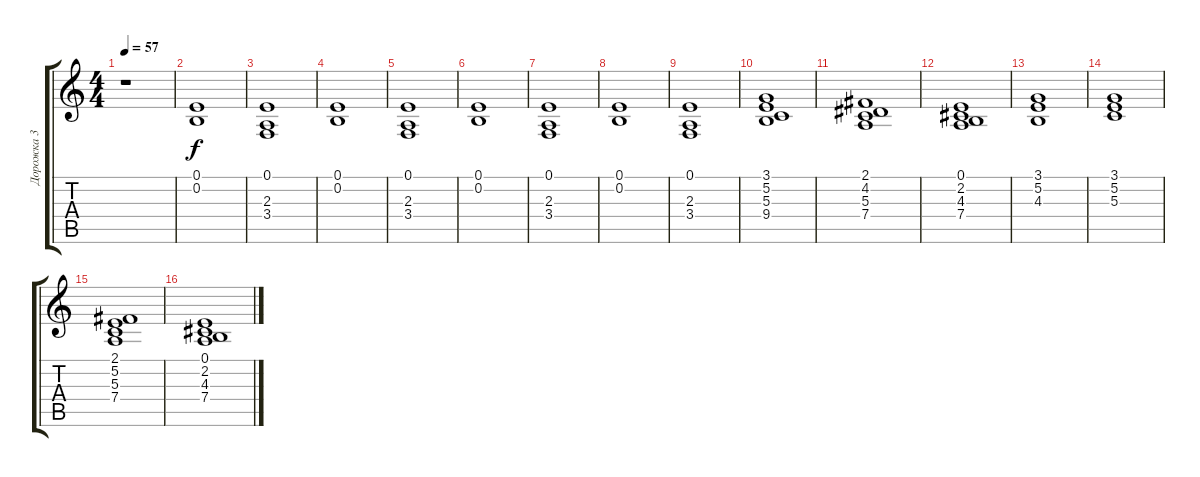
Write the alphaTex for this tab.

\track ("Дорожка 3" "Дорожка 3") {instrument drawbarorgan}
\staff {score tabs}
\tuning (E4 B3 G3 D3 A2 E2) {hide}
\ts (4 4)
\tempo 57
\clef g2
\ks c
r.1{dy f instrument drawbarorgan} |
(0.1 0.2).1 |
(0.1 2.3 3.4).1 |
(0.1 0.2).1 |
(0.1 2.3 3.4).1 |
(0.1 0.2).1 |
(0.1 2.3 3.4).1 |
(0.1 0.2).1 |
(0.1 2.3 3.4).1 |
(3.1 5.2 5.3 9.4).1 |
(2.1 4.2 5.3 7.4).1 |
(0.1 2.2 4.3 7.4).1 |
(3.1 5.2 4.3).1 |
(3.1 5.2 5.3).1 |
(2.1 5.2 5.3 7.4).1 |
(0.1 2.2 4.3 7.4).1
